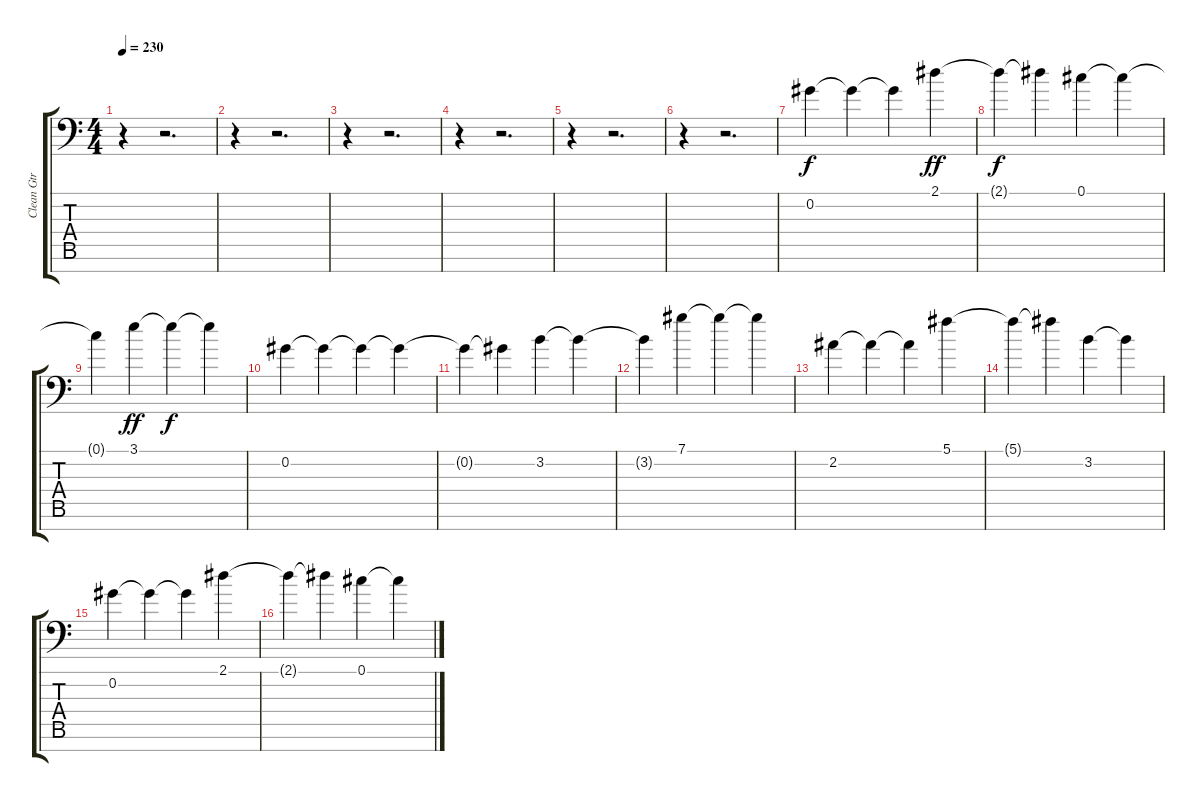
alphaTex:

\track ("Clean Gtr 1" "Clean Gtr ") {instrument acousticguitarsteel}
\staff {score tabs}
\tuning (Db4 Ab3 Eb3 Db3 Ab2 Eb2 Ab1) {hide}
\ts (4 4)
\tempo 230
\clef f4
\ks c
r.4{dy f} r.2{d} |
r.4 r.2{d} |
r.4 r.2{d} |
r.4 r.2{d} |
r.4 r.2{d} |
r.4 r.2{d} |
0.2.4 0.2{t}.4 0.2{t}.4 2.1.4{dy ff} |
2.1{t}.4{dy f} 2.1{t}.4 0.1.4 0.1{t}.4 |
0.1{t}.4 3.1.4{dy ff} 3.1{t}.4{dy f} 3.1{t}.4 |
0.2.4 0.2{t}.4 0.2{t}.4 0.2{t}.4 |
0.2{t}.4 0.2{t}.4 3.2.4 3.2{t}.4 |
3.2{t}.4 7.1.4 7.1{t}.4 7.1{t}.4 |
2.2.4 2.2{t}.4 2.2{t}.4 5.1.4 |
5.1{t}.4 5.1{t}.4 3.2.4 3.2{t}.4 |
0.2.4 0.2{t}.4 0.2{t}.4 2.1.4 |
2.1{t}.4 2.1{t}.4 0.1.4 0.1{t}.4
